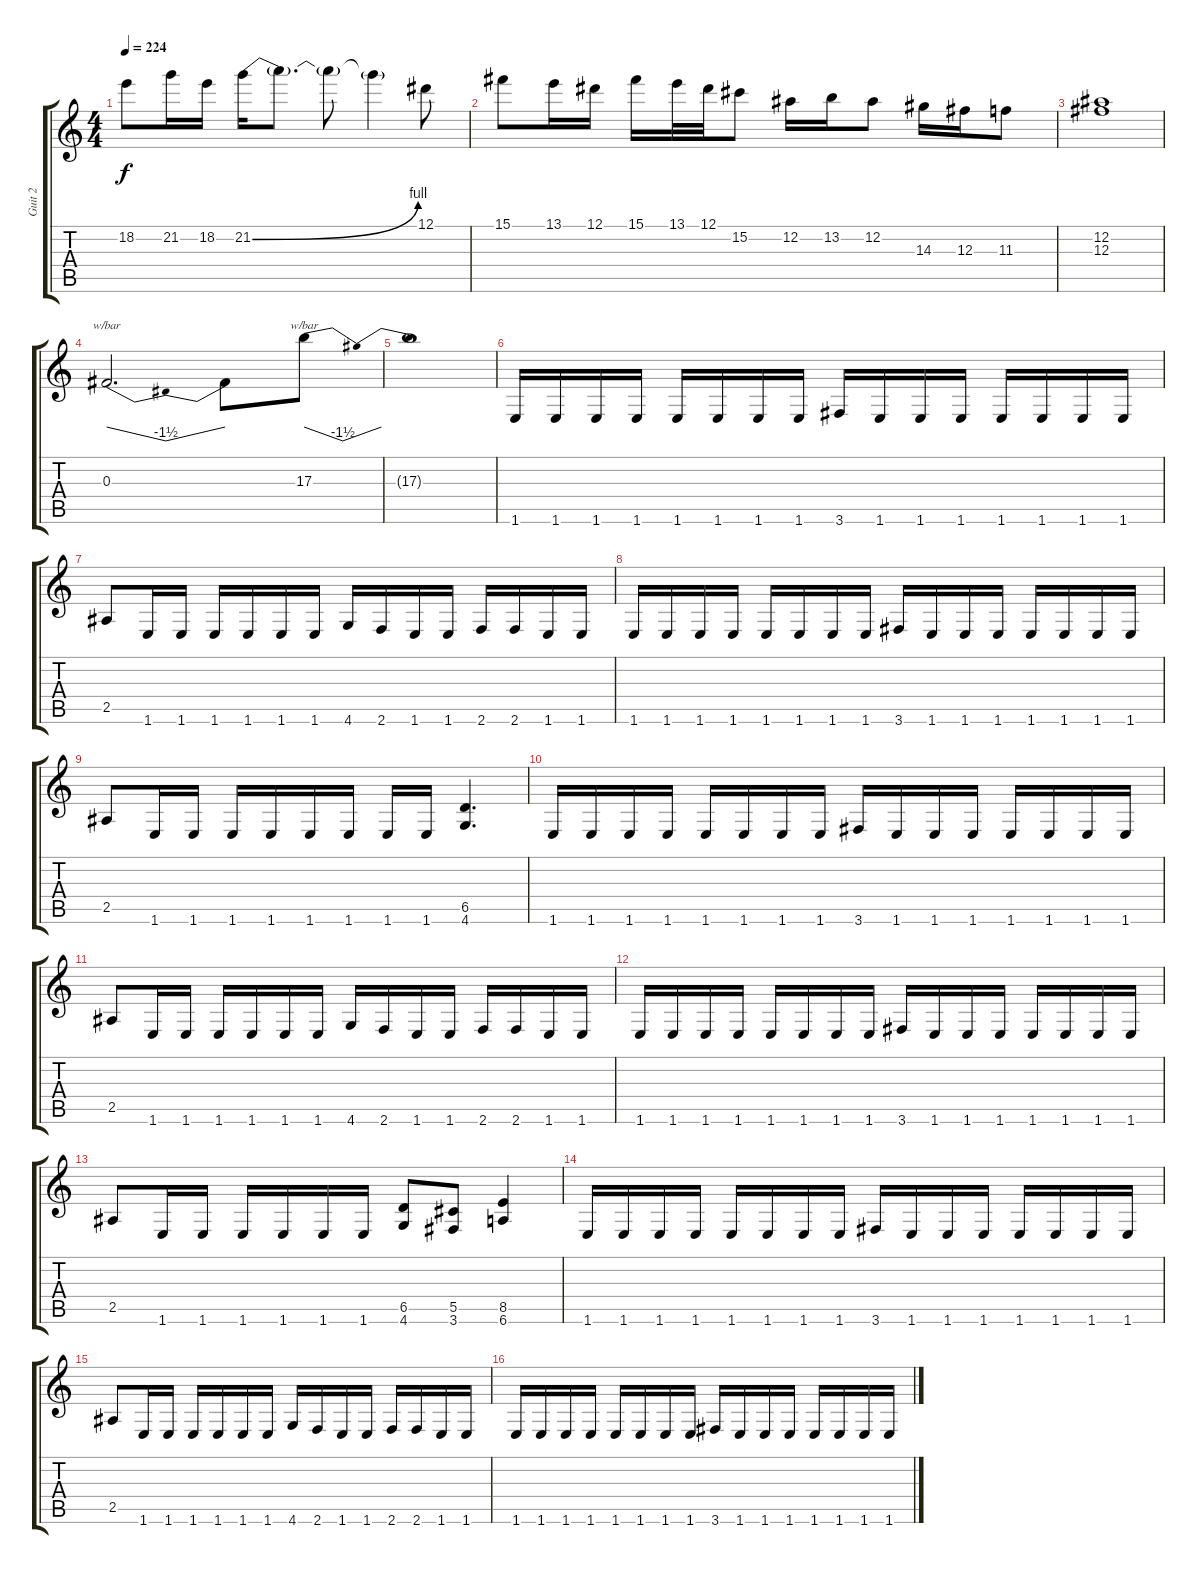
\track ("Guit 2" "Guit 2") {instrument distortionguitar}
\staff {score tabs}
\tuning (Eb4 Bb3 Gb3 Db3 Ab2 Eb2) {hide}
\ts (4 4)
\tempo 224
\clef g2
\ks c
18.2.8{dy f} 21.2.16 18.2.16 21.2{be (bend 0 0 60 4)}.16 21.2{t}.8{d} 21.2{t}.8 21.2{t}.4 12.1.8 |
15.1.8 13.1.16 12.1.16 15.1.16 13.1.32 12.1.32 15.2.8 12.2.16 13.2.16 12.2.8 14.3.16 12.3.16 11.3.8 |
(12.2 12.3).1 |
0.3.2{d tbe (dip default 0 0 30 -6 60 0)} 0.3{t}.8 17.3.8{tbe (dip default 0 0 30 -6 60 0)} |
17.3{t}.1 |
1.6.16 1.6.16 1.6.16 1.6.16 1.6.16 1.6.16 1.6.16 1.6.16 3.6.16 1.6.16 1.6.16 1.6.16 1.6.16 1.6.16 1.6.16 1.6.16 |
2.5.8 1.6.16 1.6.16 1.6.16 1.6.16 1.6.16 1.6.16 4.6.16 2.6.16 1.6.16 1.6.16 2.6.16 2.6.16 1.6.16 1.6.16 |
1.6.16 1.6.16 1.6.16 1.6.16 1.6.16 1.6.16 1.6.16 1.6.16 3.6.16 1.6.16 1.6.16 1.6.16 1.6.16 1.6.16 1.6.16 1.6.16 |
2.5.8 1.6.16 1.6.16 1.6.16 1.6.16 1.6.16 1.6.16 1.6.16 1.6.16 (6.5 4.6).4{d} |
1.6.16 1.6.16 1.6.16 1.6.16 1.6.16 1.6.16 1.6.16 1.6.16 3.6.16 1.6.16 1.6.16 1.6.16 1.6.16 1.6.16 1.6.16 1.6.16 |
2.5.8 1.6.16 1.6.16 1.6.16 1.6.16 1.6.16 1.6.16 4.6.16 2.6.16 1.6.16 1.6.16 2.6.16 2.6.16 1.6.16 1.6.16 |
1.6.16 1.6.16 1.6.16 1.6.16 1.6.16 1.6.16 1.6.16 1.6.16 3.6.16 1.6.16 1.6.16 1.6.16 1.6.16 1.6.16 1.6.16 1.6.16 |
2.5.8 1.6.16 1.6.16 1.6.16 1.6.16 1.6.16 1.6.16 (6.5 4.6).8 (5.5 3.6).8 (8.5 6.6).4 |
1.6.16 1.6.16 1.6.16 1.6.16 1.6.16 1.6.16 1.6.16 1.6.16 3.6.16 1.6.16 1.6.16 1.6.16 1.6.16 1.6.16 1.6.16 1.6.16 |
2.5.8 1.6.16 1.6.16 1.6.16 1.6.16 1.6.16 1.6.16 4.6.16 2.6.16 1.6.16 1.6.16 2.6.16 2.6.16 1.6.16 1.6.16 |
1.6.16 1.6.16 1.6.16 1.6.16 1.6.16 1.6.16 1.6.16 1.6.16 3.6.16 1.6.16 1.6.16 1.6.16 1.6.16 1.6.16 1.6.16 1.6.16
